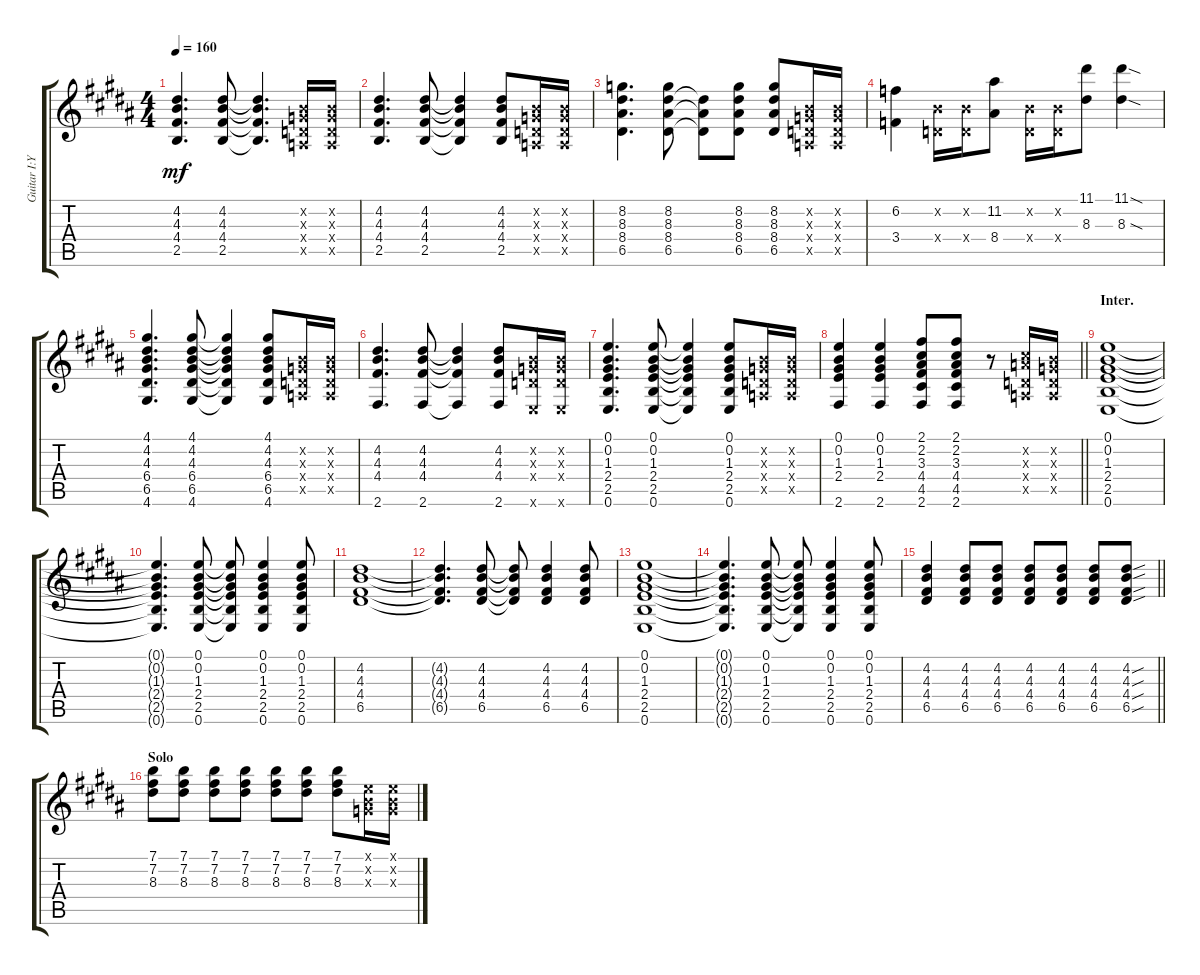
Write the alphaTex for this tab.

\track ("Guitar I:Yui Hirasawa" "Guitar I:Y") {instrument overdrivenguitar}
\staff {score tabs}
\tuning (E4 B3 G3 D3 A2 E2) {hide}
\ts (4 4)
\tempo 160
\clef g2
\ks b
(4.2 4.3 4.4 2.5).4{d dy mf} (4.2 4.3 4.4 2.5).8 (4.2{t} 4.3{t} 4.4{t} 2.5{t}).4{d} (0.2{x} 0.3{x} 0.4{x} 0.5{x}).16 (0.2{x} 0.3{x} 0.4{x} 0.5{x}).16 |
(4.2 4.3 4.4 2.5).4{d} (4.2 4.3 4.4 2.5).8 (4.2{t} 4.3{t} 4.4{t} 2.5{t}).4 (4.2 4.3 4.4 2.5).8 (0.2{x} 0.3{x} 0.4{x} 0.5{x}).16 (0.2{x} 0.3{x} 0.4{x} 0.5{x}).16 |
(8.2 8.3 8.4 6.5).4{d} (8.2 8.3 8.4 6.5).8 (8.3{t} 8.4{t} 6.5{t}).8 (8.2 8.3 8.4 6.5).8 (8.2 8.3 8.4 6.5).8 (0.2{x} 0.3{x} 0.4{x} 0.5{x}).16 (0.2{x} 0.3{x} 0.4{x} 0.5{x}).16 |
(6.2 3.4).4 (0.2{x} 0.4{x}).16 (0.2{x} 0.4{x}).16 (11.2 8.4).8 (0.2{x} 0.4{x}).16 (0.2{x} 0.4{x}).16 (11.1 8.3).8 (11.1{sod} 8.3{sod}).4 |
(4.1 4.2 4.3 6.4 6.5 4.6).4{d} (4.1 4.2 4.3 6.4 6.5 4.6).8 (4.1{t} 4.2{t} 4.3{t} 6.4{t} 6.5{t} 4.6{t}).4 (4.1 4.2 4.3 6.4 6.5 4.6).8 (0.2{x} 0.3{x} 0.4{x} 0.5{x}).16 (0.2{x} 0.3{x} 0.4{x} 0.5{x}).16 |
(4.2 4.3 4.4 2.6).4{d} (4.2 4.3 4.4 2.6).8 (4.2{t} 4.3{t} 4.4{t} 2.6{t}).4 (4.2 4.3 4.4 2.6).8 (0.2{x} 0.3{x} 0.4{x} 0.6{x}).16 (0.2{x} 0.3{x} 0.4{x} 0.6{x}).16 |
(0.1 0.2 1.3 2.4 2.5 0.6).4{d} (0.1 0.2 1.3 2.4 2.5 0.6).8 (0.1{t} 0.2{t} 1.3{t} 2.4{t} 2.5{t} 0.6{t}).4 (0.1 0.2 1.3 2.4 2.5 0.6).8 (0.2{x} 0.3{x} 0.4{x} 0.5{x}).16 (0.2{x} 0.3{x} 0.4{x} 0.5{x}).16 |
\barLineRight lightlight
(0.1 0.2 1.3 2.4 2.6).4 (0.1 0.2 1.3 2.4 2.6).4 (2.1 2.2 3.3 4.4 4.5 2.6).8 (2.1 2.2 3.3 4.4 4.5 2.6).8 r.8 (2.2{x} 2.3{x} 0.4{x} 0.5{x}).16 (0.2{x} 0.3{x} 0.4{x} 0.5{x}).16 |
\section ("" "Inter.")
(0.1 0.2 1.3 2.4 2.5 0.6).1 |
(0.1{t} 0.2{t} 1.3{t} 2.4{t} 2.5{t} 0.6{t}).4{d} (0.1 0.2 1.3 2.4 2.5 0.6).8 (0.1{t} 0.2{t} 1.3{t} 2.4{t} 2.5{t} 0.6{t}).8 (0.1 0.2 1.3 2.4 2.5 0.6).4 (0.1 0.2 1.3 2.4 2.5 0.6).8 |
(4.2 4.3 4.4 6.5).1 |
(4.2{t} 4.3{t} 4.4{t} 6.5{t}).4{d} (4.2 4.3 4.4 6.5).8 (4.2{t} 4.3{t} 4.4{t} 6.5{t}).8 (4.2 4.3 4.4 6.5).4 (4.2 4.3 4.4 6.5).8 |
(0.1 0.2 1.3 2.4 2.5 0.6).1 |
(0.1{t} 0.2{t} 1.3{t} 2.4{t} 2.5{t} 0.6{t}).4{d} (0.1 0.2 1.3 2.4 2.5 0.6).8 (0.1{t} 0.2{t} 1.3{t} 2.4{t} 2.5{t} 0.6{t}).8 (0.1 0.2 1.3 2.4 2.5 0.6).4 (0.1 0.2 1.3 2.4 2.5 0.6).8 |
\barLineRight lightlight
(4.2 4.3 4.4 6.5).4 (4.2 4.3 4.4 6.5).8 (4.2 4.3 4.4 6.5).8 (4.2 4.3 4.4 6.5).8 (4.2 4.3 4.4 6.5).8 (4.2 4.3 4.4 6.5).8 (4.2{sou} 4.3{sou} 4.4{sou} 6.5{sou}).8 |
\section ("" "Solo")
(7.1 7.2 8.3).8 (7.1 7.2 8.3).8 (7.1 7.2 8.3).8 (7.1 7.2 8.3).8 (7.1 7.2 8.3).8 (7.1 7.2 8.3).8 (7.1 7.2 8.3).8 (0.1{x} 0.2{x} 0.3{x}).16 (0.1{x} 0.2{x} 0.3{x}).16
